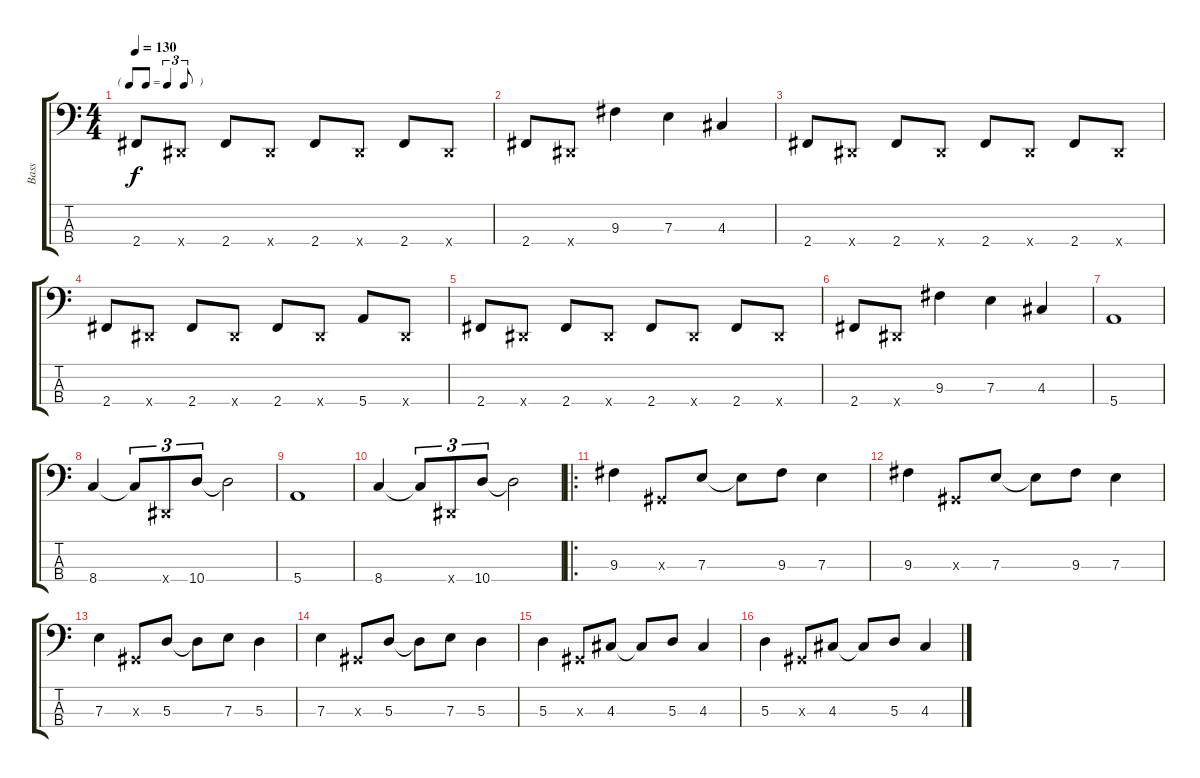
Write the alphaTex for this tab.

\track ("Bass" "Bass") {instrument electricbassfinger}
\staff {score tabs}
\tuning (G2 D2 A1 E1) {hide}
\ts (4 4)
\tf triplet8th
\tempo 130
\clef f4
\ks c
2.4.8{dy f} -1.4{x}.8 2.4.8 -1.4{x}.8 2.4.8 -1.4{x}.8 2.4.8 -1.4{x}.8 |
2.4.8 -1.4{x}.8 9.3.4 7.3.4 4.3.4 |
2.4.8 -1.4{x}.8 2.4.8 -1.4{x}.8 2.4.8 -1.4{x}.8 2.4.8 -1.4{x}.8 |
2.4.8 -1.4{x}.8 2.4.8 -1.4{x}.8 2.4.8 -1.4{x}.8 5.4.8 -1.4{x}.8 |
2.4.8 -1.4{x}.8 2.4.8 -1.4{x}.8 2.4.8 -1.4{x}.8 2.4.8 -1.4{x}.8 |
2.4.8 -1.4{x}.8 9.3.4 7.3.4 4.3.4 |
5.4.1 |
8.4.4 8.4{t}.8{tu (3 2)} -1.4{x}.8{tu (3 2)} 10.4.8{tu (3 2)} 10.4{t}.2 |
5.4.1 |
8.4.4 8.4{t}.8{tu (3 2)} -1.4{x}.8{tu (3 2)} 10.4.8{tu (3 2)} 10.4{t}.2 |
\ro
9.3.4 -1.3{x}.8 7.3.8 7.3{t}.8 9.3.8 7.3.4 |
9.3.4 -1.3{x}.8 7.3.8 7.3{t}.8 9.3.8 7.3.4 |
7.3.4 -1.3{x}.8 5.3.8 5.3{t}.8 7.3.8 5.3.4 |
7.3.4 -1.3{x}.8 5.3.8 5.3{t}.8 7.3.8 5.3.4 |
5.3.4 -1.3{x}.8 4.3.8 4.3{t}.8 5.3.8 4.3.4 |
5.3.4 -1.3{x}.8 4.3.8 4.3{t}.8 5.3.8 4.3.4
